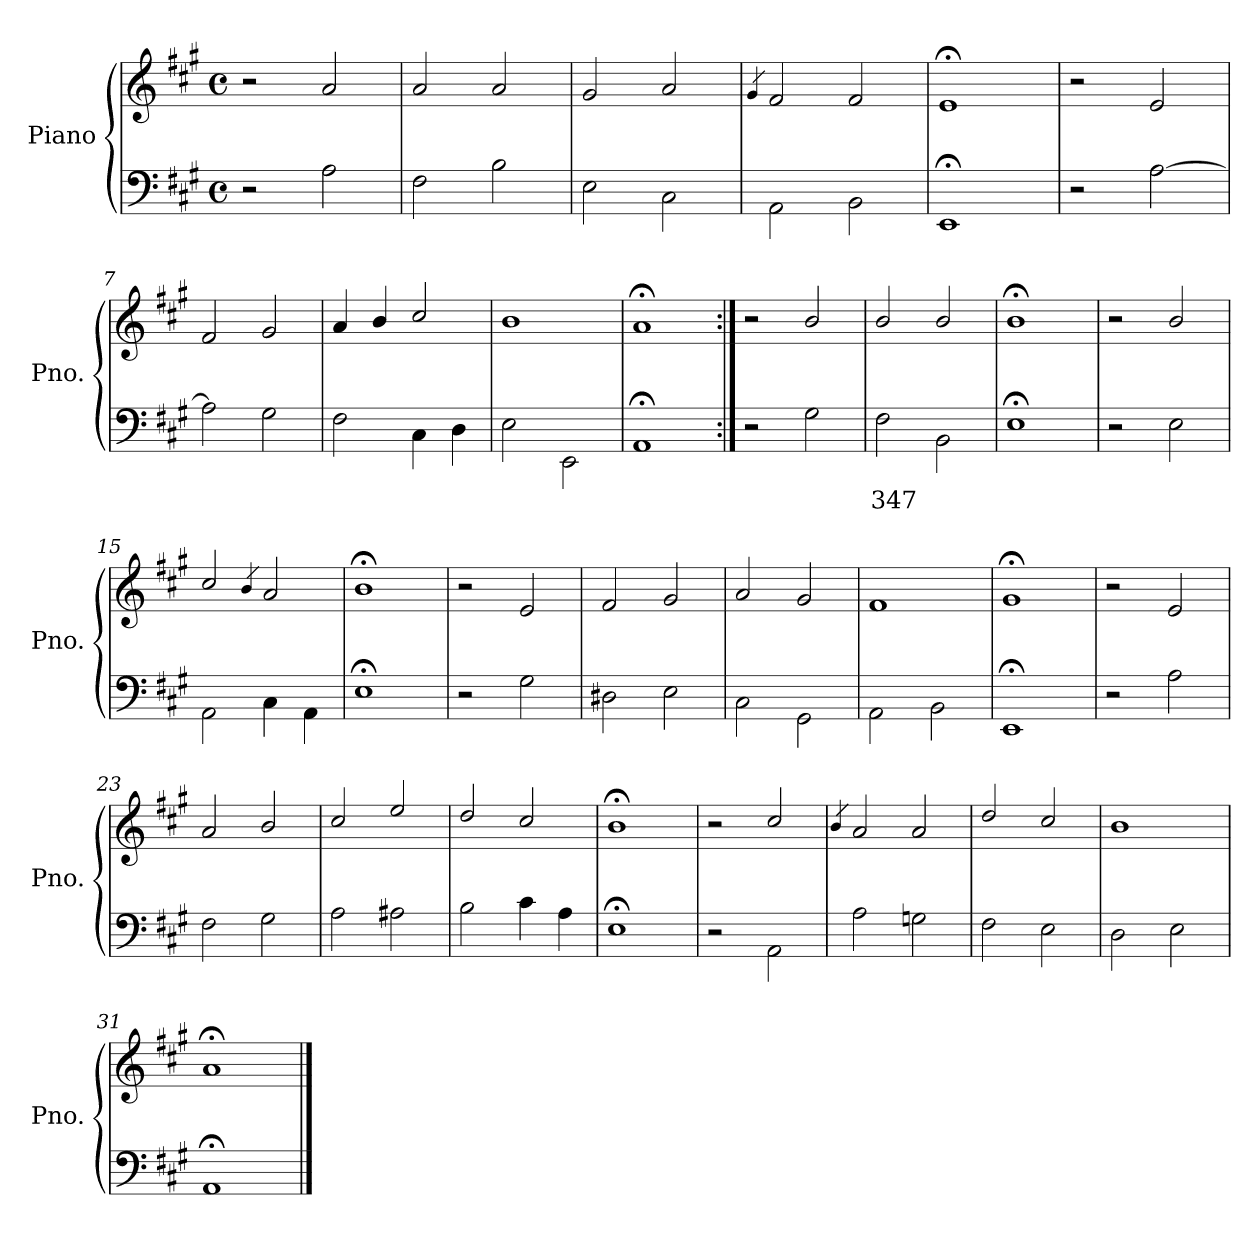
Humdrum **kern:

**kern	**text	**kern
*part1	*part1	*part1
*staff2	*staff2	*staff1
*I"Piano	*	*
*I'Pno.	*	*
*clefF4	*	*clefG2
*k[f#c#g#]	*	*k[f#c#g#]
*A:	*	*A:
*M4/4	*	*M4/4
*met(c)	*	*met(c)
=1	=1	=1
2r	.	2r
2A\	.	2a/
=2	=2	=2
2F#\	.	2a/
2B\	.	2a/
=3	=3	=3
2E\	.	2g#/
2C#\	.	2a/
=4	=4	=4
.	.	4qg#/
2AA\	.	2f#/
2BB\	.	2f#/
=5	=5	=5
1EE;	.	1e;<
=6	=6	=6
2r	.	2r
[<2A\	.	2e/
=7	=7	=7
2A\]	.	2f#/
2G#\	.	2g#/
=8	=8	=8
2F#\	.	4a/
.	.	4b/
4C#\	.	2cc#/
4D\	.	.
=9	=9	=9
2E\	.	1b
2EE\	.	.
=10	=10	=10
1AA;	.	1a;<
!!LO:PB:g=z
=11:|!	=11:|!	=11:|!
2r	.	2r
2G#\	.	2b/
=12	=12	=12
!	!LO:LY:b	!
2F#\	347	2b/
2BB\	.	2b/
=13	=13	=13
1E;	.	1b;<
=14	=14	=14
2r	.	2r
2E\	.	2b/
=15	=15	=15
2AA\	.	2cc#/
.	.	4qb/
4C#\	.	2a/
4AA\	.	.
=16	=16	=16
1E;	.	1b;<
=17	=17	=17
2r	.	2r
2G#\	.	2e/
=18	=18	=18
2D#X\	.	2f#/
2E\	.	2g#/
=19	=19	=19
2C#\	.	2a/
2GG#\	.	2g#/
=20	=20	=20
2AA\	.	1f#
2BB\	.	.
=21	=21	=21
1EE;	.	1g#;<
!!LO:LB:g=z
=22	=22	=22
2r	.	2r
2A\	.	2e/
=23	=23	=23
2F#\	.	2a/
2G#\	.	2b/
=24	=24	=24
2A\	.	2cc#/
2A#X\	.	2ee/
=25	=25	=25
2B\	.	2dd/
4c#\	.	2cc#/
4A\	.	.
=26	=26	=26
1E;	.	1b;<
=27	=27	=27
2r	.	2r
2AA\	.	2cc#/
=28	=28	=28
.	.	4qb/
2A\	.	2a/
2Gn\	.	2a/
=29	=29	=29
2F#\	.	2dd/
2E\	.	2cc#/
=30	=30	=30
2D\	.	1b
2E\	.	.
=31	=31	=31
1AA;	.	1a;<
==	==	==
*-	*-	*-
